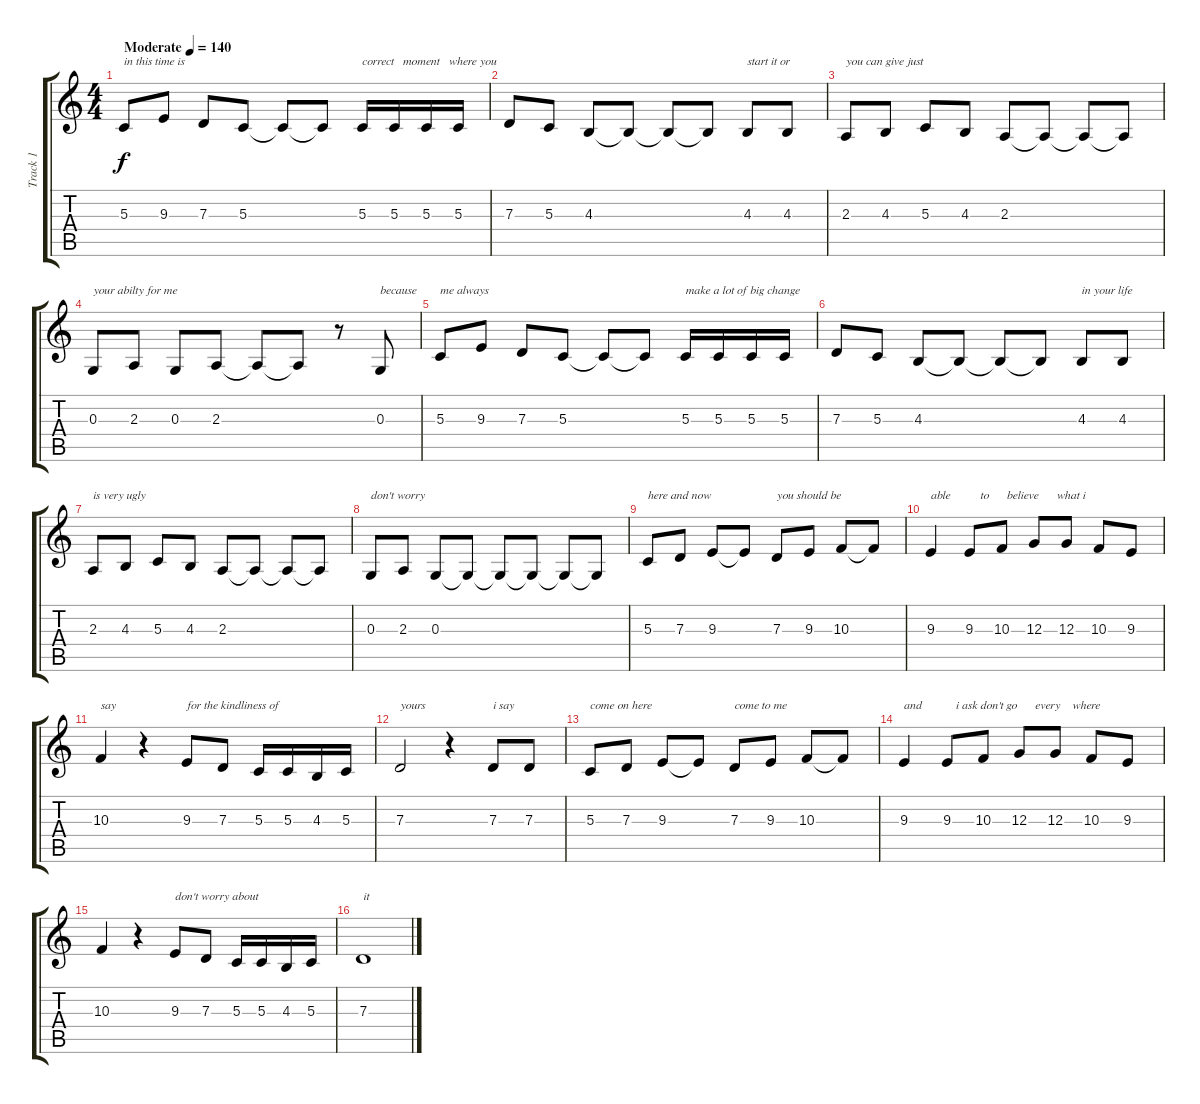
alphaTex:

\track ("Track 1" "Track 1") {instrument clarinet}
\staff {score tabs}
\tuning (E4 B3 G3 D3 A2 E2) {hide}
\ts (4 4)
\tempo (140 "Moderate")
\clef g2
\ks c
5.3.8{txt "in this time is" dy f instrument clarinet} 9.3.8 7.3.8 5.3.8 5.3{t}.8 5.3{t}.8 5.3.16{txt "correct   moment   where you"} 5.3.16 5.3.16 5.3.16 |
7.3.8 5.3.8 4.3.8 4.3{t}.8 4.3{t}.8 4.3{t}.8 4.3.8{txt "start it or"} 4.3.8 |
2.3.8{txt "you can give just"} 4.3.8 5.3.8 4.3.8 2.3.8 2.3{t}.8 2.3{t}.8 2.3{t}.8 |
0.3.8{txt "your abilty for me"} 2.3.8 0.3.8 2.3.8 2.3{t}.8 2.3{t}.8 r.8 0.3.8{txt "because"} |
5.3.8{txt "me always"} 9.3.8 7.3.8 5.3.8 5.3{t}.8 5.3{t}.8 5.3.16{txt "make a lot of big change"} 5.3.16 5.3.16 5.3.16 |
7.3.8 5.3.8 4.3.8 4.3{t}.8 4.3{t}.8 4.3{t}.8 4.3.8{txt "in your life"} 4.3.8 |
2.3.8{txt "is very ugly"} 4.3.8 5.3.8 4.3.8 2.3.8 2.3{t}.8 2.3{t}.8 2.3{t}.8 |
0.3.8{txt "don't worry"} 2.3.8 0.3.8 0.3{t}.8 0.3{t}.8 0.3{t}.8 0.3{t}.8 0.3{t}.8 |
5.3.8{txt "here and now"} 7.3.8 9.3.8 9.3{t}.8 7.3.8{txt "you should be"} 9.3.8 10.3.8 10.3{t}.8 |
9.3.4{txt "able          to      believe      what i"} 9.3.8 10.3.8 12.3.8 12.3.8 10.3.8 9.3.8 |
10.3.4{txt "say"} r.4 9.3.8{txt "for the kindliness of      "} 7.3.8 5.3.16 5.3.16 4.3.16 5.3.16 |
7.3.2{txt "yours"} r.4 7.3.8{txt "i say"} 7.3.8 |
5.3.8{txt "come on here"} 7.3.8 9.3.8 9.3{t}.8 7.3.8{txt "come to me"} 9.3.8 10.3.8 10.3{t}.8 |
9.3.4{txt "and"} 9.3.8{txt "   i ask don't go      every    where"} 10.3.8 12.3.8 12.3.8 10.3.8 9.3.8 |
10.3.4 r.4 9.3.8{txt "don't worry about "} 7.3.8 5.3.16 5.3.16 4.3.16 5.3.16 |
7.3.1{txt "it"}
